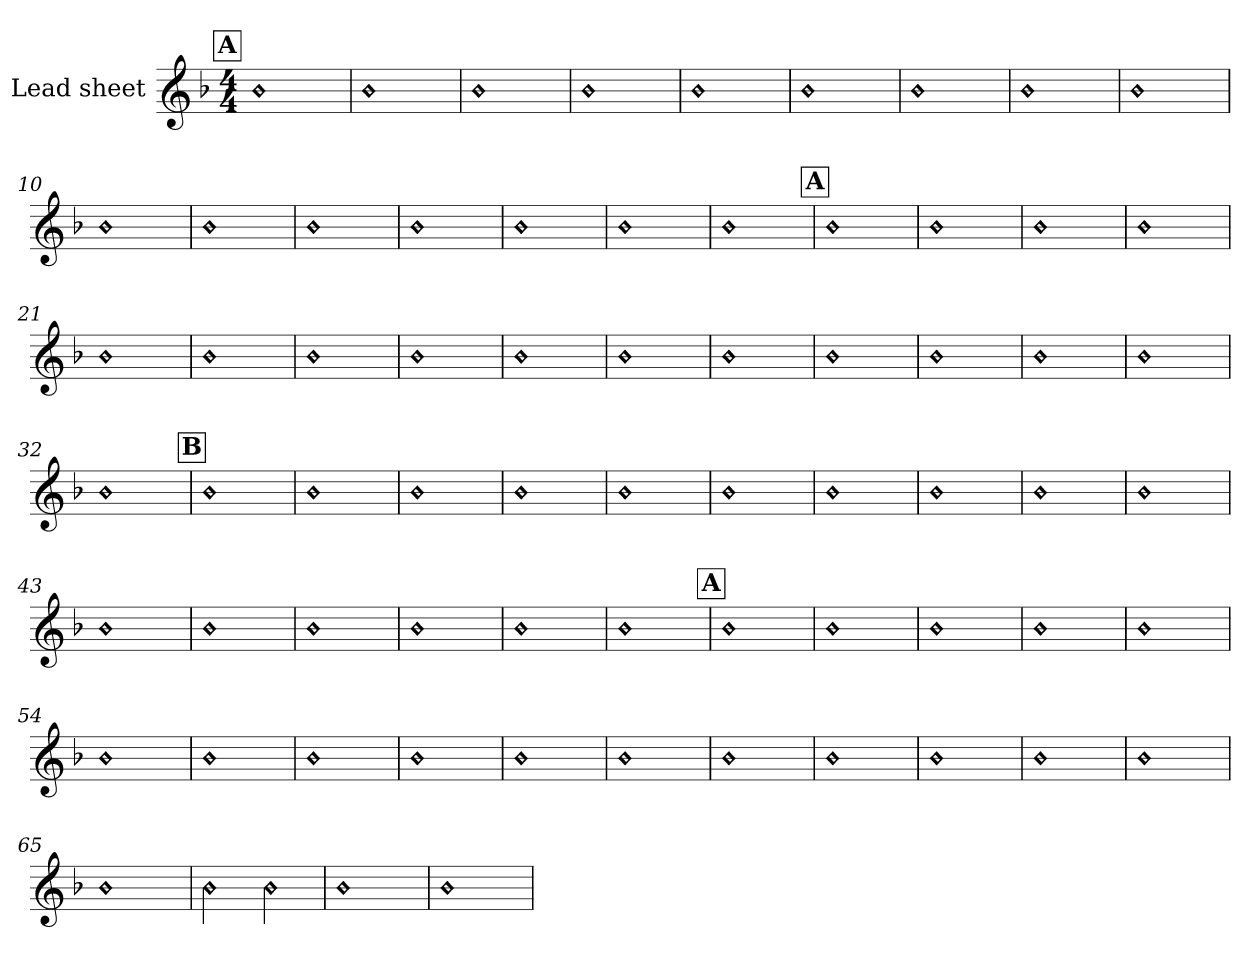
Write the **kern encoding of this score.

**kern
*part1
*staff1
*I"Lead sheet
*clefG2
*k[b-]
*F:
*M4/4
!!LO:REH:place=s1:a:B:fs=14:t=A
=1
!LO:N:head=diamond
1b-
=2
!LO:N:head=diamond
1b-
=3
!LO:N:head=diamond
1b-
=4
!LO:N:head=diamond
1b-
=5
!LO:N:head=diamond
1b-
=6
!LO:N:head=diamond
1b-
=7
!LO:N:head=diamond
1b-
=8
!LO:N:head=diamond
1b-
=9
!LO:N:head=diamond
1b-
=10
!LO:N:head=diamond
1b-
=11
!LO:N:head=diamond
1b-
=12
!LO:N:head=diamond
1b-
=13
!LO:N:head=diamond
1b-
=14
!LO:N:head=diamond
1b-
=15
!LO:N:head=diamond
1b-
=16
!LO:N:head=diamond
1b-
!!LO:REH:place=s1:a:B:fs=14:t=A
=17
!LO:N:head=diamond
1b-
=18
!LO:N:head=diamond
1b-
=19
!LO:N:head=diamond
1b-
=20
!LO:N:head=diamond
1b-
=21
!LO:N:head=diamond
1b-
=22
!LO:N:head=diamond
1b-
=23
!LO:N:head=diamond
1b-
=24
!LO:N:head=diamond
1b-
=25
!LO:N:head=diamond
1b-
=26
!LO:N:head=diamond
1b-
=27
!LO:N:head=diamond
1b-
=28
!LO:N:head=diamond
1b-
=29
!LO:N:head=diamond
1b-
=30
!LO:N:head=diamond
1b-
=31
!LO:N:head=diamond
1b-
=32
!LO:N:head=diamond
1b-
!!LO:REH:place=s1:a:B:fs=14:t=B
=33
!LO:N:head=diamond
1b-
=34
!LO:N:head=diamond
1b-
=35
!LO:N:head=diamond
1b-
=36
!LO:N:head=diamond
1b-
=37
!LO:N:head=diamond
1b-
=38
!LO:N:head=diamond
1b-
=39
!LO:N:head=diamond
1b-
=40
!LO:N:head=diamond
1b-
=41
!LO:N:head=diamond
1b-
=42
!LO:N:head=diamond
1b-
=43
!LO:N:head=diamond
1b-
=44
!LO:N:head=diamond
1b-
=45
!LO:N:head=diamond
1b-
=46
!LO:N:head=diamond
1b-
=47
!LO:N:head=diamond
1b-
=48
!LO:N:head=diamond
1b-
!!LO:REH:place=s1:a:B:fs=14:t=A
=49
!LO:N:head=diamond
1b-
=50
!LO:N:head=diamond
1b-
=51
!LO:N:head=diamond
1b-
=52
!LO:N:head=diamond
1b-
=53
!LO:N:head=diamond
1b-
=54
!LO:N:head=diamond
1b-
=55
!LO:N:head=diamond
1b-
=56
!LO:N:head=diamond
1b-
=57
!LO:N:head=diamond
1b-
=58
!LO:N:head=diamond
1b-
=59
!LO:N:head=diamond
1b-
=60
!LO:N:head=diamond
1b-
=61
!LO:N:head=diamond
1b-
=62
!LO:N:head=diamond
1b-
=63
!LO:N:head=diamond
1b-
=64
!LO:N:head=diamond
1b-
=65
!LO:N:head=diamond
1b-
=66
!LO:N:head=diamond
2b-\
!LO:N:head=diamond
2b-\
=67
!LO:N:head=diamond
1b-
=68
!LO:N:head=diamond
1b-
=
*-
